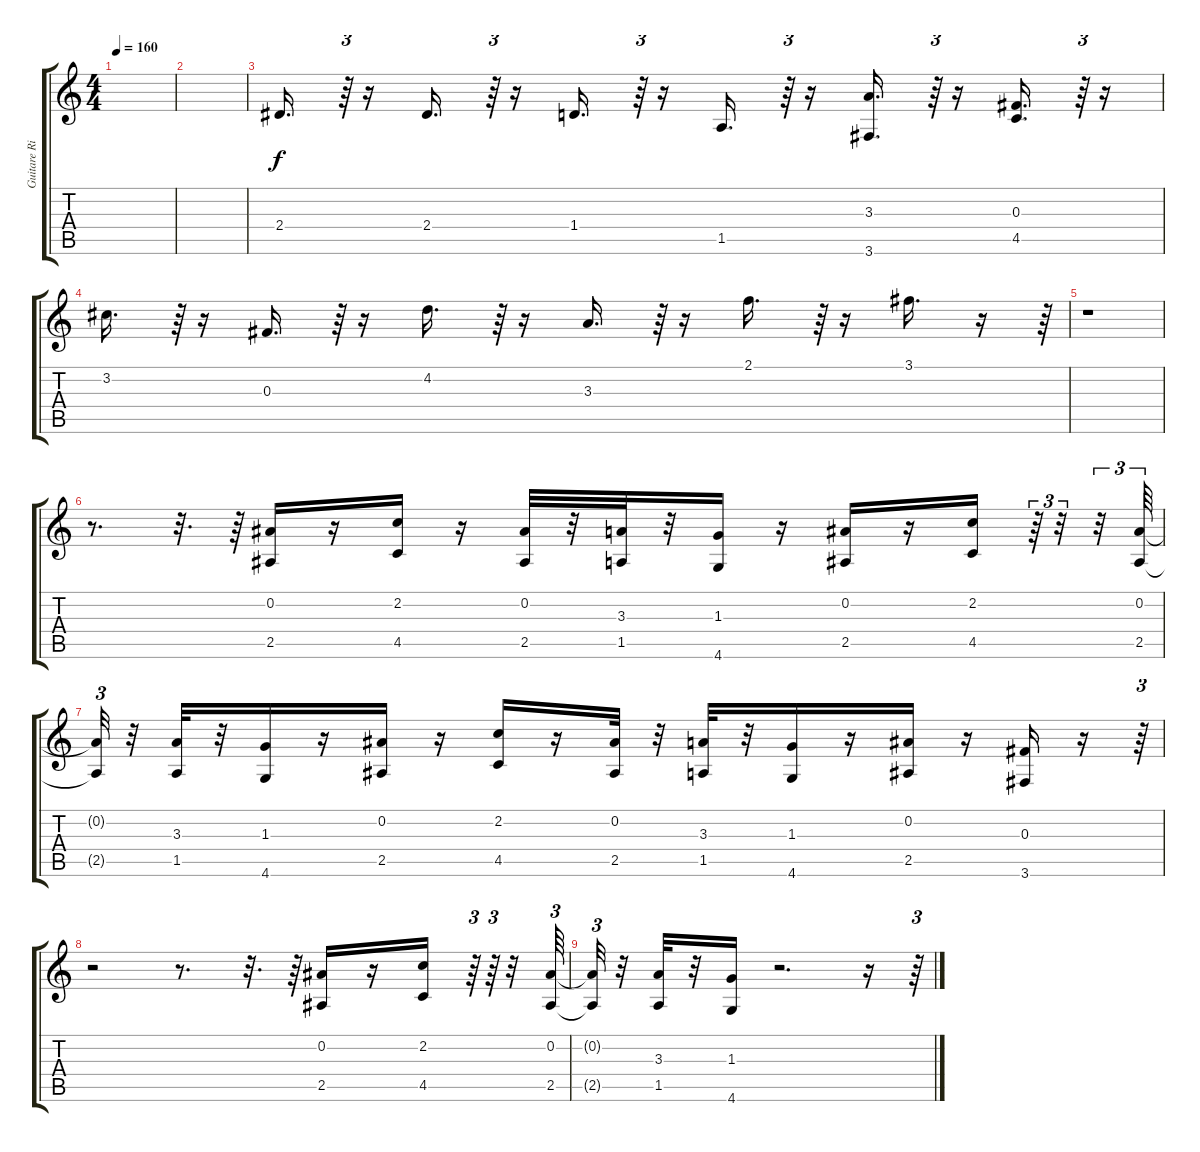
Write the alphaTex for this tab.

\track ("Guitare Riffs" "Guitare Ri") {instrument distortionguitar}
\staff {score tabs}
\tuning (Eb4 Bb3 Gb3 Db3 Ab2 Eb2) {hide}
\ts (4 4)
\tempo 160
\clef g2
\ks c
|
|
2.4.16{d} r.64{tu (3 2)} r.16 2.4.16{d} r.64{tu (3 2)} r.16 1.4.16{d} r.64{tu (3 2)} r.16 1.5.16{d} r.64{tu (3 2)} r.16 (3.3 3.6).16{d} r.64{tu (3 2)} r.16 (0.3 4.5).16{d} r.64{tu (3 2)} r.16 |
3.2.16{d} r.64{tu (3 2)} r.16 0.3.16{d} r.64{tu (3 2)} r.16 4.2.16{d} r.64{tu (3 2)} r.16 3.3.16{d} r.64{tu (3 2)} r.16 2.1.16{d} r.64{tu (3 2)} r.16 3.1.16{d} r.16 r.64{tu (3 2)} |
r.1 |
r.8{d} r.32{d} r.64 (0.2 2.5).16 r.16 (2.2 4.5).16 r.16 (0.2 2.5).32 r.32 (3.3 1.5).32 r.32 (1.3 4.6).16 r.16 (0.2 2.5).16 r.16 (2.2 4.5).16 r.64{tu (3 2)} r.32{tu (3 2)} r.32{tu (3 2)} (0.2 2.5).64{tu (3 2)} |
(0.2{t} 2.5{t}).32{tu (3 2)} r.32 (3.3 1.5).32 r.32 (1.3 4.6).16 r.16 (0.2 2.5).16 r.16 (2.2 4.5).16 r.16 (0.2 2.5).32 r.32 (3.3 1.5).32 r.32 (1.3 4.6).16 r.16 (0.2 2.5).16 r.16 (0.3 3.6).16 r.16 r.64{tu (3 2)} |
r.2 r.8{d} r.32{d} r.64 (0.2 2.5).16 r.16 (2.2 4.5).16 r.64{tu (3 2)} r.64{tu (3 2)} r.32 (0.2 2.5).64{tu (3 2)} |
(0.2{t} 2.5{t}).32{tu (3 2)} r.32 (3.3 1.5).32 r.32 (1.3 4.6).16 r.2{d} r.16 r.64{tu (3 2)}
